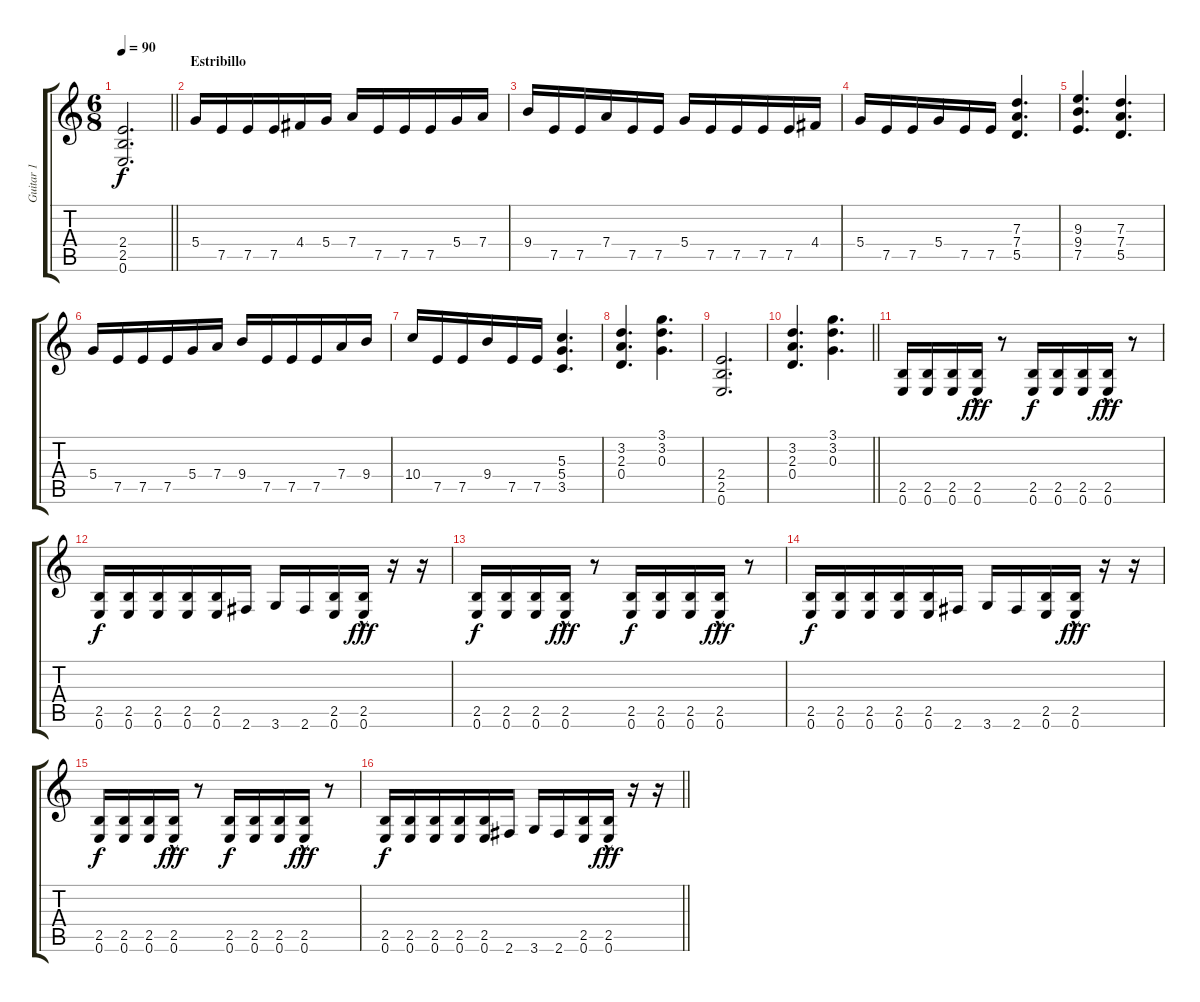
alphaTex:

\track ("Guitar 1" "Guitar 1") {instrument overdrivenguitar}
\staff {score tabs}
\tuning (E4 B3 G3 D3 A2 E2) {hide}
\ts (6 8)
\tempo 90
\clef g2
\barLineRight lightlight
\ks c
(2.4 2.5 0.6).2{d dy f} |
\section ("" "Estribillo")
5.4.16 7.5.16 7.5.16 7.5.16 4.4.16 5.4.16 7.4.16 7.5.16 7.5.16 7.5.16 5.4.16 7.4.16 |
9.4.16 7.5.16 7.5.16 7.4.16 7.5.16 7.5.16 5.4.16 7.5.16 7.5.16 7.5.16 7.5.16 4.4.16 |
5.4.16 7.5.16 7.5.16 5.4.16 7.5.16 7.5.16 (7.3 7.4 5.5).4{d} |
(9.3 9.4 7.5).4{d} (7.3 7.4 5.5).4{d} |
5.4.16 7.5.16 7.5.16 7.5.16 5.4.16 7.4.16 9.4.16 7.5.16 7.5.16 7.5.16 7.4.16 9.4.16 |
10.4.16 7.5.16 7.5.16 9.4.16 7.5.16 7.5.16 (5.3 5.4 3.5).4{d} |
(3.2 2.3 0.4).4{d} (3.1 3.2 0.3).4{d} |
(2.4 2.5 0.6).2{d} |
\barLineRight lightlight
(3.2 2.3 0.4).4{d} (3.1 3.2 0.3).4{d} |
\section ("" "")
(2.5 0.6).16 (2.5 0.6).16 (2.5 0.6).16 (2.5{hac} 0.6).16{dy fff} r.8 (2.5 0.6).16{dy f} (2.5 0.6).16 (2.5 0.6).16 (2.5{hac} 0.6).16{dy fff} r.8 |
(2.5 0.6).16{dy f} (2.5 0.6).16 (2.5 0.6).16 (2.5 0.6).16 (2.5 0.6).16 2.6.16 3.6.16 2.6.16 (2.5 0.6).16 (2.5 0.6{hac}).16{dy fff} r.16 r.16 |
(2.5 0.6).16{dy f} (2.5 0.6).16 (2.5 0.6).16 (2.5{hac} 0.6).16{dy fff} r.8 (2.5 0.6).16{dy f} (2.5 0.6).16 (2.5 0.6).16 (2.5{hac} 0.6).16{dy fff} r.8 |
(2.5 0.6).16{dy f} (2.5 0.6).16 (2.5 0.6).16 (2.5 0.6).16 (2.5 0.6).16 2.6.16 3.6.16 2.6.16 (2.5 0.6).16 (2.5 0.6{hac}).16{dy fff} r.16 r.16 |
(2.5 0.6).16{dy f} (2.5 0.6).16 (2.5 0.6).16 (2.5{hac} 0.6).16{dy fff} r.8 (2.5 0.6).16{dy f} (2.5 0.6).16 (2.5 0.6).16 (2.5{hac} 0.6).16{dy fff} r.8 |
\barLineRight lightlight
(2.5 0.6).16{dy f} (2.5 0.6).16 (2.5 0.6).16 (2.5 0.6).16 (2.5 0.6).16 2.6.16 3.6.16 2.6.16 (2.5 0.6).16 (2.5 0.6{hac}).16{dy fff} r.16 r.16
